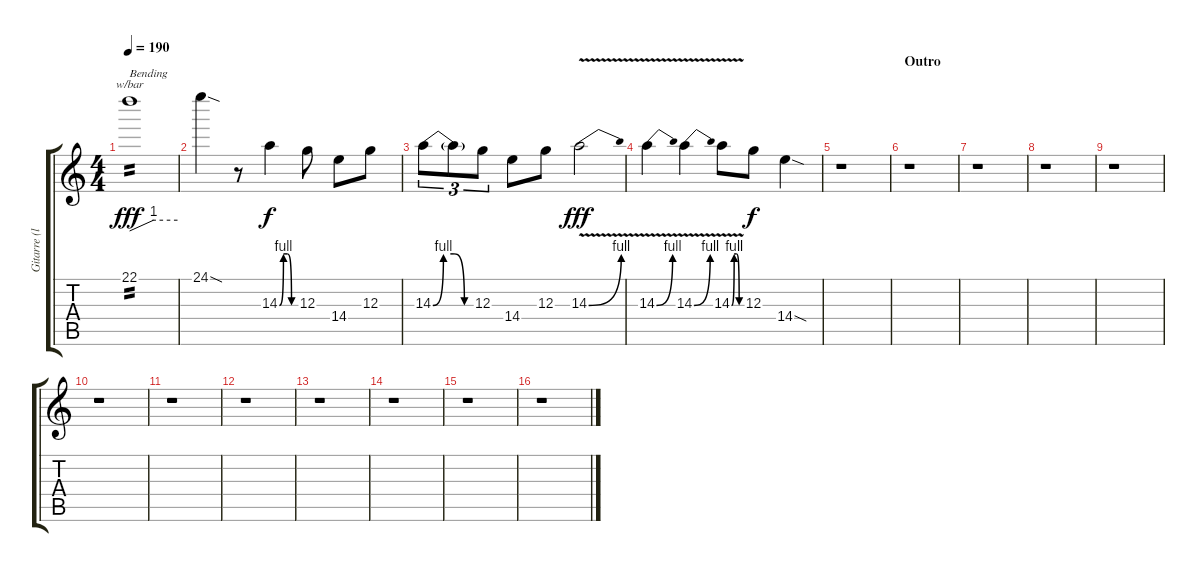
\track ("Gitarre (lead)" "Gitarre (l") {instrument overdrivenguitar}
\staff {score tabs}
\tuning (E4 B3 G3 D3 A2 E2) {hide}
\ts (4 4)
\tempo 190
\clef g2
\ks c
22.1.1{tbe (custom default 0 0 30 4 60 4) txt "Bending" tp 2 dy fff} |
24.1{sod}.4 r.8 14.3{be (custom 0 0 15 4 30 4 45 0 60 0)}.4{dy f} 12.3.8 14.4.8 12.3.8 |
14.3{be (custom 0 0 15 4 30 4 45 0 60 0)}.8{tu (3 2)} 14.3{t}.8{tu (3 2)} 12.3.8{tu (3 2)} 14.4.8 12.3.8 14.3{be (bend 0 0 60 4) v}.2{dy fff} |
14.3{be (bend 0 0 60 4) v}.4 14.3{be (bend 0 0 60 4) v}.4 14.3{be (custom 0 0 15 4 30 4 45 0 60 0) v}.8 12.3.8{dy f} 14.4{sod}.4 |
r.1 |
\section ("" "Outro")
r.1 |
r.1 |
r.1 |
r.1 |
r.1 |
r.1 |
r.1 |
r.1 |
r.1 |
r.1 |
r.1
